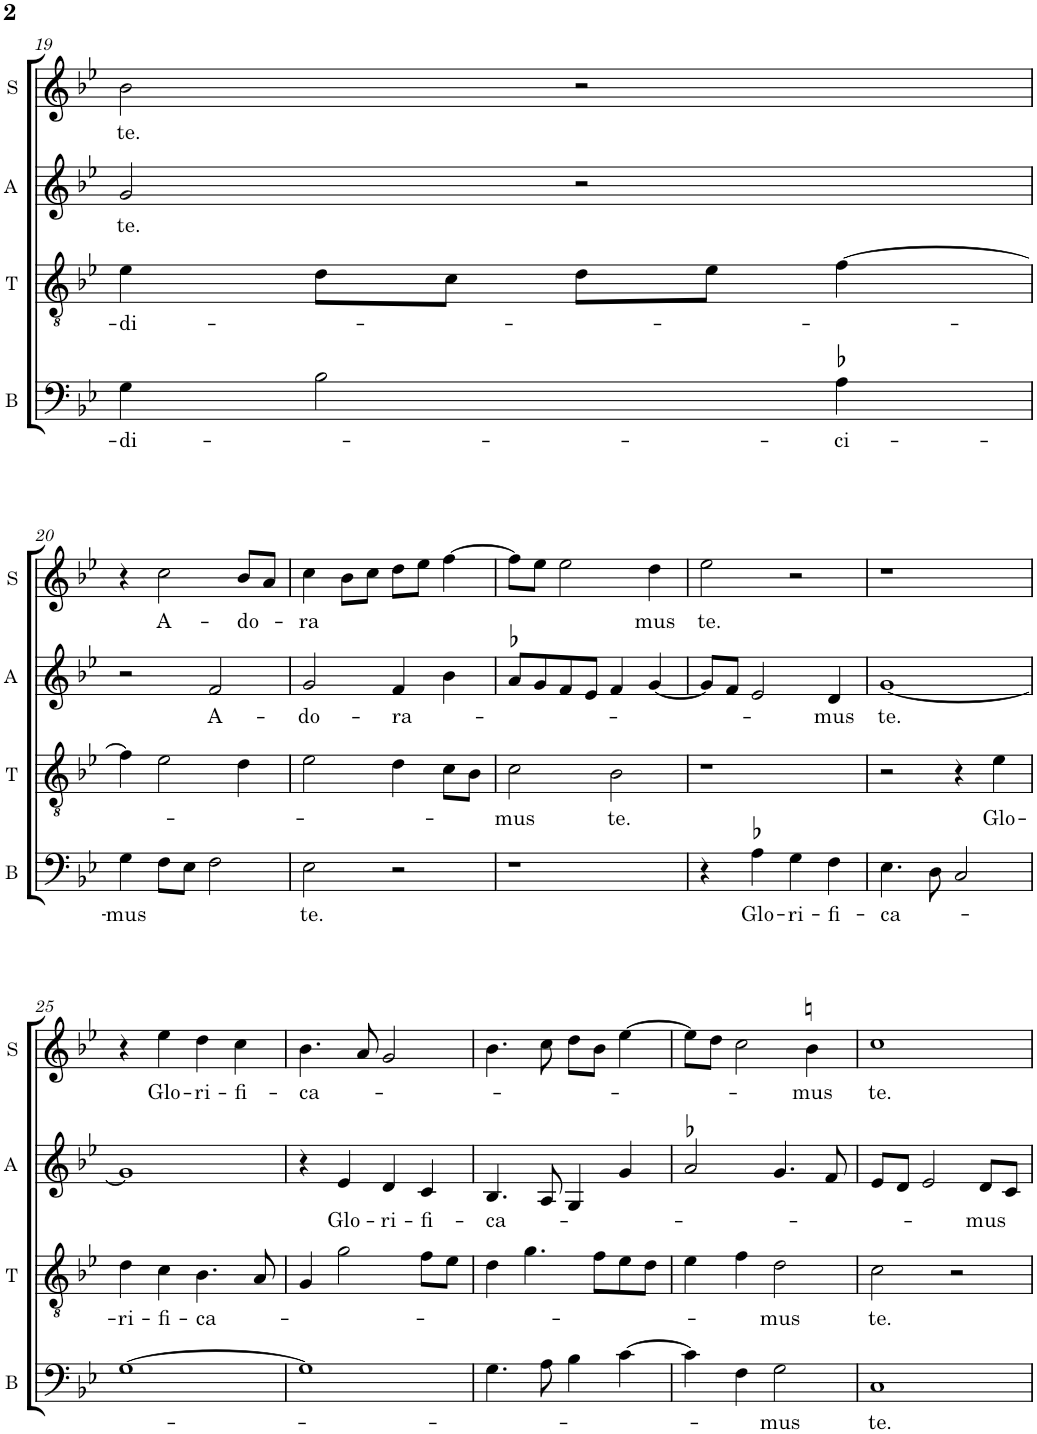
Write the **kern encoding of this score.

**kern	**text	**kern	**text	**kern	**text	**kern	**text
*part4	*part4	*part3	*part3	*part2	*part2	*part1	*part1
*staff4	*staff4	*staff3	*staff3	*staff2	*staff2	*staff1	*staff1
*I"B	*	*I"T	*	*I"A	*	*I"S	*
*I'B	*	*I'T	*	*I'A	*	*I'S	*
!!LO:PB:g=z
*clefF4	*	*clefGv2	*	*clefG2	*	*clefG2	*
*	*	*	*	*	*	*Trd4c7	*
*k[b-e-]	*	*k[b-e-]	*	*k[b-e-]	*	*k[b-e-]	*
*B-:	*	*B-:	*	*B-:	*	*B-:	*
*M2/2	*	*M2/2	*	*M2/2	*	*M2/2	*
*met(c|)	*	*met(c|)	*	*met(c|)	*	*met(c|)	*
=19	=19	=19	=19	=19	=19	=19	=19
!	!LO:LY:b	!	!LO:LY:b	!	!LO:LY:b	!	!LO:LY:b
4G\	-di-	4e-\	-di-	2g/	te.	2b-\	te.
2B-\	.	8d\L	.	.	.	.	.
.	.	8c\J	.	.	.	.	.
.	.	8d\L	.	2r	.	2r	.
.	.	8e-\J	.	.	.	.	.
!	!LO:LY:b	!	!	!	!	!	!
4A-X\	-ci-	[4f\	.	.	.	.	.
!!LO:LB:g=z
=20	=20	=20	=20	=20	=20	=20	=20
!	!LO:LY:b	!	!	!	!	!	!
4G\	-mus	4f\]	.	2r	.	4r	.
!	!	!	!	!	!	!	!LO:LY:b
8F\L	.	2e-\	.	.	.	2cc\	A-
8E-\J	.	.	.	.	.	.	.
!	!	!	!	!	!LO:LY:b	!	!
2F\	.	.	.	2f/	A-	.	.
!	!	!	!	!	!	!	!LO:LY:b
.	.	4d\	.	.	.	8b-/L	-do-
.	.	.	.	.	.	8a/J	.
=21	=21	=21	=21	=21	=21	=21	=21
!	!LO:LY:b	!	!	!	!LO:LY:b	!	!LO:LY:b
2E-\	te.	2e-\	.	2g/	-do-	4cc\	-ra
.	.	.	.	.	.	8b-\L	.
.	.	.	.	.	.	8cc\J	.
!	!	!	!	!	!LO:LY:b	!	!
2r	.	4d\	.	4f/	-ra-	8dd\L	.
.	.	.	.	.	.	8ee-\J	.
.	.	8c\L	.	4b-\	.	[4ff\	.
.	.	8B-\J	.	.	.	.	.
=22	=22	=22	=22	=22	=22	=22	=22
!	!	!	!LO:LY:b	!	!	!	!
1r	.	2c\	-mus	8a-X/L	.	8ff\L]	.
.	.	.	.	8g/	.	8ee-\J	.
.	.	.	.	8f/	.	2ee-\	.
.	.	.	.	8e-/J	.	.	.
!	!	!	!LO:LY:b	!	!	!	!
.	.	2B-\	te.	4f/	.	.	.
!	!	!	!	!	!	!	!LO:LY:b
.	.	.	.	[4g/	.	4dd\	mus
=23	=23	=23	=23	=23	=23	=23	=23
!	!	!	!	!	!	!	!LO:LY:b
4r	.	1r	.	8g/L]	.	2ee-\	te.
.	.	.	.	8f/J	.	.	.
!	!LO:LY:b	!	!	!	!	!	!
4A-X\	Glo-	.	.	2e-/	.	.	.
!	!LO:LY:b	!	!	!	!	!	!
4G\	-ri-	.	.	.	.	2r	.
!	!LO:LY:b	!	!	!	!LO:LY:b	!	!
4F\	-fi-	.	.	4d/	-mus	.	.
=24	=24	=24	=24	=24	=24	=24	=24
!	!LO:LY:b	!	!	!	!LO:LY:b	!	!
4.E-\	-ca-	2r	.	[1g	te.	1r	.
8D\	.	.	.	.	.	.	.
2C/	.	4r	.	.	.	.	.
!	!	!	!LO:LY:b	!	!	!	!
.	.	4e-\	Glo-	.	.	.	.
!!LO:LB:g=z
=25	=25	=25	=25	=25	=25	=25	=25
!	!	!	!LO:LY:b	!	!	!	!
[1G	.	4d\	-ri-	1g]	.	4r	.
!	!	!	!LO:LY:b	!	!	!	!LO:LY:b
.	.	4c\	-fi-	.	.	4ee-\	Glo-
!	!	!	!LO:LY:b	!	!	!	!LO:LY:b
.	.	4.B-\	-ca-	.	.	4dd\	-ri-
!	!	!	!	!	!	!	!LO:LY:b
.	.	.	.	.	.	4cc\	-fi-
.	.	8A/	.	.	.	.	.
=26	=26	=26	=26	=26	=26	=26	=26
!	!	!	!	!	!	!	!LO:LY:b
1G]	.	4G/	.	4r	.	4.b-\	-ca-
!	!	!	!	!	!LO:LY:b	!	!
.	.	2g\	.	4e-/	Glo-	.	.
.	.	.	.	.	.	8a/	.
!	!	!	!	!	!LO:LY:b	!	!
.	.	.	.	4d/	-ri-	2g/	.
!	!	!	!	!	!LO:LY:b	!	!
.	.	8f\L	.	4c/	-fi-	.	.
.	.	8e-\J	.	.	.	.	.
=27	=27	=27	=27	=27	=27	=27	=27
!	!	!	!	!	!LO:LY:b	!	!
4.G\	.	4d\	.	4.B-/	-ca-	4.b-\	.
.	.	4.g\	.	.	.	.	.
8A\	.	.	.	8A/	.	8cc\	.
4B-\	.	.	.	4G/	.	8dd\L	.
.	.	8f\L	.	.	.	8b-\J	.
[4c\	.	8e-\	.	4g/	.	[4ee-\	.
.	.	8d\J	.	.	.	.	.
=28	=28	=28	=28	=28	=28	=28	=28
4c\]	.	4e-\	.	2a-X/	.	8ee-\L]	.
.	.	.	.	.	.	8dd\J	.
4F\	.	4f\	.	.	.	2cc\	.
!	!LO:LY:b	!	!LO:LY:b	!	!	!	!
2G\	-mus	2d\	-mus	4.g/	.	.	.
!	!	!	!	!	!	!	!LO:LY:b
.	.	.	.	.	.	4bn\	-mus
.	.	.	.	8f/	.	.	.
=29	=29	=29	=29	=29	=29	=29	=29
!	!LO:LY:b	!	!LO:LY:b	!	!	!	!LO:LY:b
1C	te.	2c\	te.	8e-/L	.	1cc	te.
.	.	.	.	8d/J	.	.	.
.	.	.	.	2e-/	.	.	.
.	.	2r	.	.	.	.	.
!	!	!	!	!	!LO:LY:b	!	!
.	.	.	.	8d/L	-mus	.	.
.	.	.	.	8c/J	.	.	.
=	=	=	=	=	=	=	=
*-	*-	*-	*-	*-	*-	*-	*-
